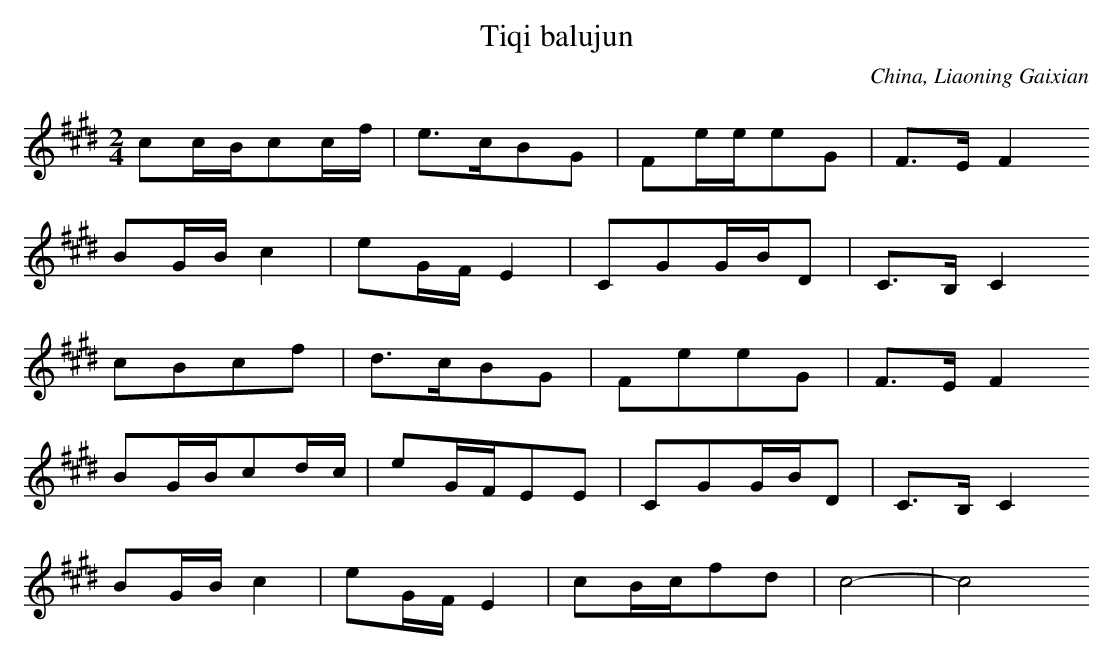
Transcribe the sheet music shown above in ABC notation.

X:1
T: Tiqi balujun
O: China, Liaoning Gaixian
M: 2/4
L: 1/16
K: E
c2cBc2cf | e3cB2G2 | F2eee2G2 | F3EF4
B2GBc4 | e2GFE4 | C2G2GBD2 | C3B,C4
c2B2c2f2 | d3cB2G2 | F2e2e2G2 | F3EF4
B2GBc2dc | e2GFE2E2 | C2G2GBD2 | C3B,C4
B2GBc4 | e2GFE4 | c2Bcf2d2 | c8- | c8
